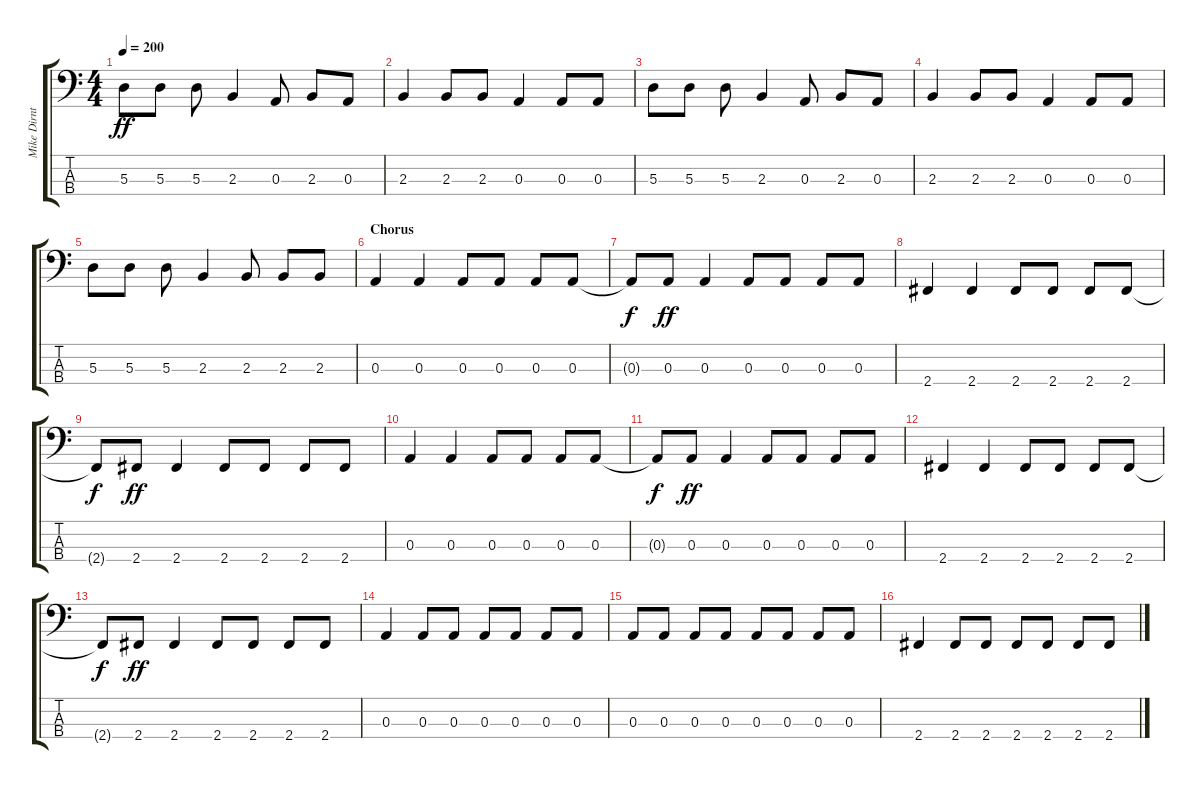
\track ("Mike Dirnt (Bass)" "Mike Dirnt") {instrument electricbassfinger}
\staff {score tabs}
\tuning (G2 D2 A1 E1) {hide}
\ts (4 4)
\tempo 200
\clef f4
\ks c
5.3.8{dy ff} 5.3.8 5.3.8 2.3.4 0.3.8 2.3.8 0.3.8 |
2.3.4 2.3.8 2.3.8 0.3.4 0.3.8 0.3.8 |
5.3.8 5.3.8 5.3.8 2.3.4 0.3.8 2.3.8 0.3.8 |
2.3.4 2.3.8 2.3.8 0.3.4 0.3.8 0.3.8 |
5.3.8 5.3.8 5.3.8 2.3.4 2.3.8 2.3.8 2.3.8 |
\section ("" "Chorus")
0.3.4 0.3.4 0.3.8 0.3.8 0.3.8 0.3.8 |
0.3{t}.8{dy f} 0.3.8{dy ff} 0.3.4 0.3.8 0.3.8 0.3.8 0.3.8 |
2.4.4 2.4.4 2.4.8 2.4.8 2.4.8 2.4.8 |
2.4{t}.8{dy f} 2.4.8{dy ff} 2.4.4 2.4.8 2.4.8 2.4.8 2.4.8 |
0.3.4 0.3.4 0.3.8 0.3.8 0.3.8 0.3.8 |
0.3{t}.8{dy f} 0.3.8{dy ff} 0.3.4 0.3.8 0.3.8 0.3.8 0.3.8 |
2.4.4 2.4.4 2.4.8 2.4.8 2.4.8 2.4.8 |
2.4{t}.8{dy f} 2.4.8{dy ff} 2.4.4 2.4.8 2.4.8 2.4.8 2.4.8 |
0.3.4 0.3.8 0.3.8 0.3.8 0.3.8 0.3.8 0.3.8 |
0.3.8 0.3.8 0.3.8 0.3.8 0.3.8 0.3.8 0.3.8 0.3.8 |
2.4.4 2.4.8 2.4.8 2.4.8 2.4.8 2.4.8 2.4.8
